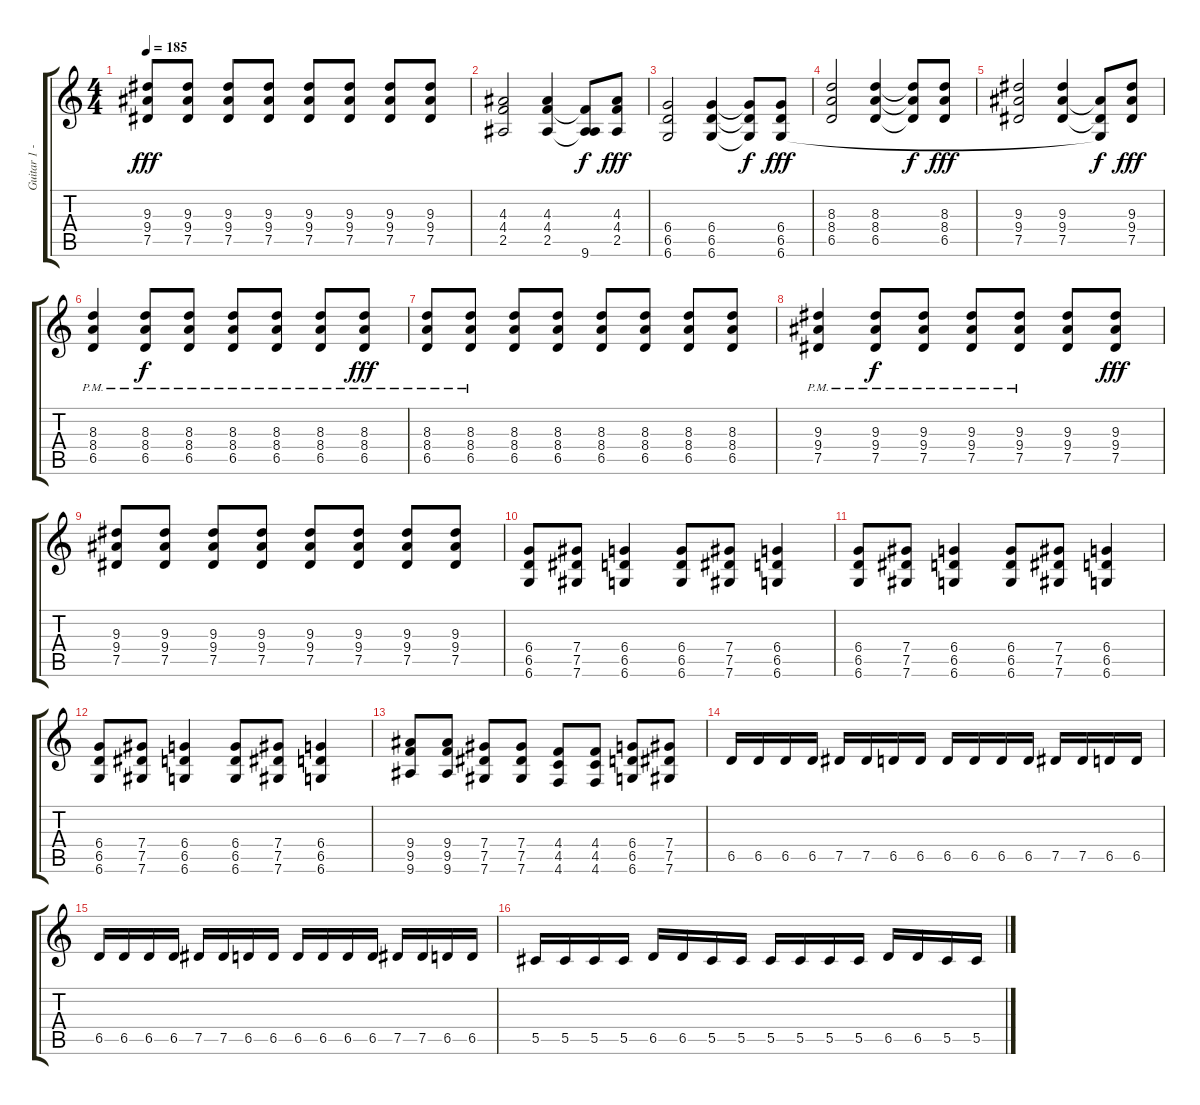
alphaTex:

\track ("Guitar 1 - Daron" "Guitar 1 -") {instrument overdrivenguitar}
\staff {score tabs}
\tuning (Eb4 Bb3 Gb3 Db3 Ab2 Db2) {hide}
\ts (4 4)
\tempo 185
\clef g2
\ks c
(9.3 9.4 7.5).8{dy fff} (9.3 9.4 7.5).8 (9.3 9.4 7.5).8 (9.3 9.4 7.5).8 (9.3 9.4 7.5).8 (9.3 9.4 7.5).8 (9.3 9.4 7.5).8 (9.3 9.4 7.5).8 |
(4.3 4.4 2.5).2 (4.3 4.4 2.5).4 (4.4{t} 2.5{t} 9.6).8{dy f} (4.3 4.4 2.5).8{dy fff} |
(6.4 6.5 6.6).2 (6.4 6.5 6.6).4 (6.4{t} 6.5{t} 6.6{t}).8{dy f} (6.4 6.5 6.6).8{dy fff} |
(8.3 8.4 6.5).2 (8.3 8.4 6.5).4 (8.3{t} 8.4{t} 6.5{t}).8{dy f} (8.3 8.4 6.5).8{dy fff} |
(9.3 9.4 7.5).2 (9.3 9.4 7.5).4 (9.4{t} 7.5{t} 6.6{t}).8{dy f} (9.3 9.4 7.5).8{dy fff} |
(8.3{pm} 8.4{pm} 6.5{pm}).4 (8.3{pm} 8.4{pm} 6.5{pm}).8{dy f} (8.3{pm} 8.4{pm} 6.5{pm}).8 (8.3{pm} 8.4{pm} 6.5{pm}).8 (8.3{pm} 8.4{pm} 6.5{pm}).8 (8.3{pm} 8.4{pm} 6.5{pm}).8 (8.3{pm} 8.4{pm} 6.5{pm}).8{dy fff} |
(8.3{pm} 8.4{pm} 6.5{pm}).8 (8.3{pm} 8.4{pm} 6.5{pm}).8 (8.3 8.4 6.5).8 (8.3 8.4 6.5).8 (8.3 8.4 6.5).8 (8.3 8.4 6.5).8 (8.3 8.4 6.5).8 (8.3 8.4 6.5).8 |
(9.3{pm} 9.4{pm} 7.5{pm}).4 (9.3{pm} 9.4{pm} 7.5{pm}).8{dy f} (9.3{pm} 9.4{pm} 7.5{pm}).8 (9.3{pm} 9.4{pm} 7.5{pm}).8 (9.3{pm} 9.4{pm} 7.5{pm}).8 (9.3 9.4 7.5).8 (9.3 9.4 7.5).8{dy fff} |
(9.3 9.4 7.5).8 (9.3 9.4 7.5).8 (9.3 9.4 7.5).8 (9.3 9.4 7.5).8 (9.3 9.4 7.5).8 (9.3 9.4 7.5).8 (9.3 9.4 7.5).8 (9.3 9.4 7.5).8 |
(6.4 6.5 6.6).8 (7.4 7.5 7.6).8 (6.4 6.5 6.6).4 (6.4 6.5 6.6).8 (7.4 7.5 7.6).8 (6.4 6.5 6.6).4 |
(6.4 6.5 6.6).8 (7.4 7.5 7.6).8 (6.4 6.5 6.6).4 (6.4 6.5 6.6).8 (7.4 7.5 7.6).8 (6.4 6.5 6.6).4 |
(6.4 6.5 6.6).8 (7.4 7.5 7.6).8 (6.4 6.5 6.6).4 (6.4 6.5 6.6).8 (7.4 7.5 7.6).8 (6.4 6.5 6.6).4 |
(9.4 9.5 9.6).8 (9.4 9.5 9.6).8 (7.4 7.5 7.6).8 (7.4 7.5 7.6).8 (4.4 4.5 4.6).8 (4.4 4.5 4.6).8 (6.4 6.5 6.6).8 (7.4 7.5 7.6).8 |
6.5.16 6.5.16 6.5.16 6.5.16 7.5.16 7.5.16 6.5.16 6.5.16 6.5.16 6.5.16 6.5.16 6.5.16 7.5.16 7.5.16 6.5.16 6.5.16 |
6.5.16 6.5.16 6.5.16 6.5.16 7.5.16 7.5.16 6.5.16 6.5.16 6.5.16 6.5.16 6.5.16 6.5.16 7.5.16 7.5.16 6.5.16 6.5.16 |
5.5.16 5.5.16 5.5.16 5.5.16 6.5.16 6.5.16 5.5.16 5.5.16 5.5.16 5.5.16 5.5.16 5.5.16 6.5.16 6.5.16 5.5.16 5.5.16
